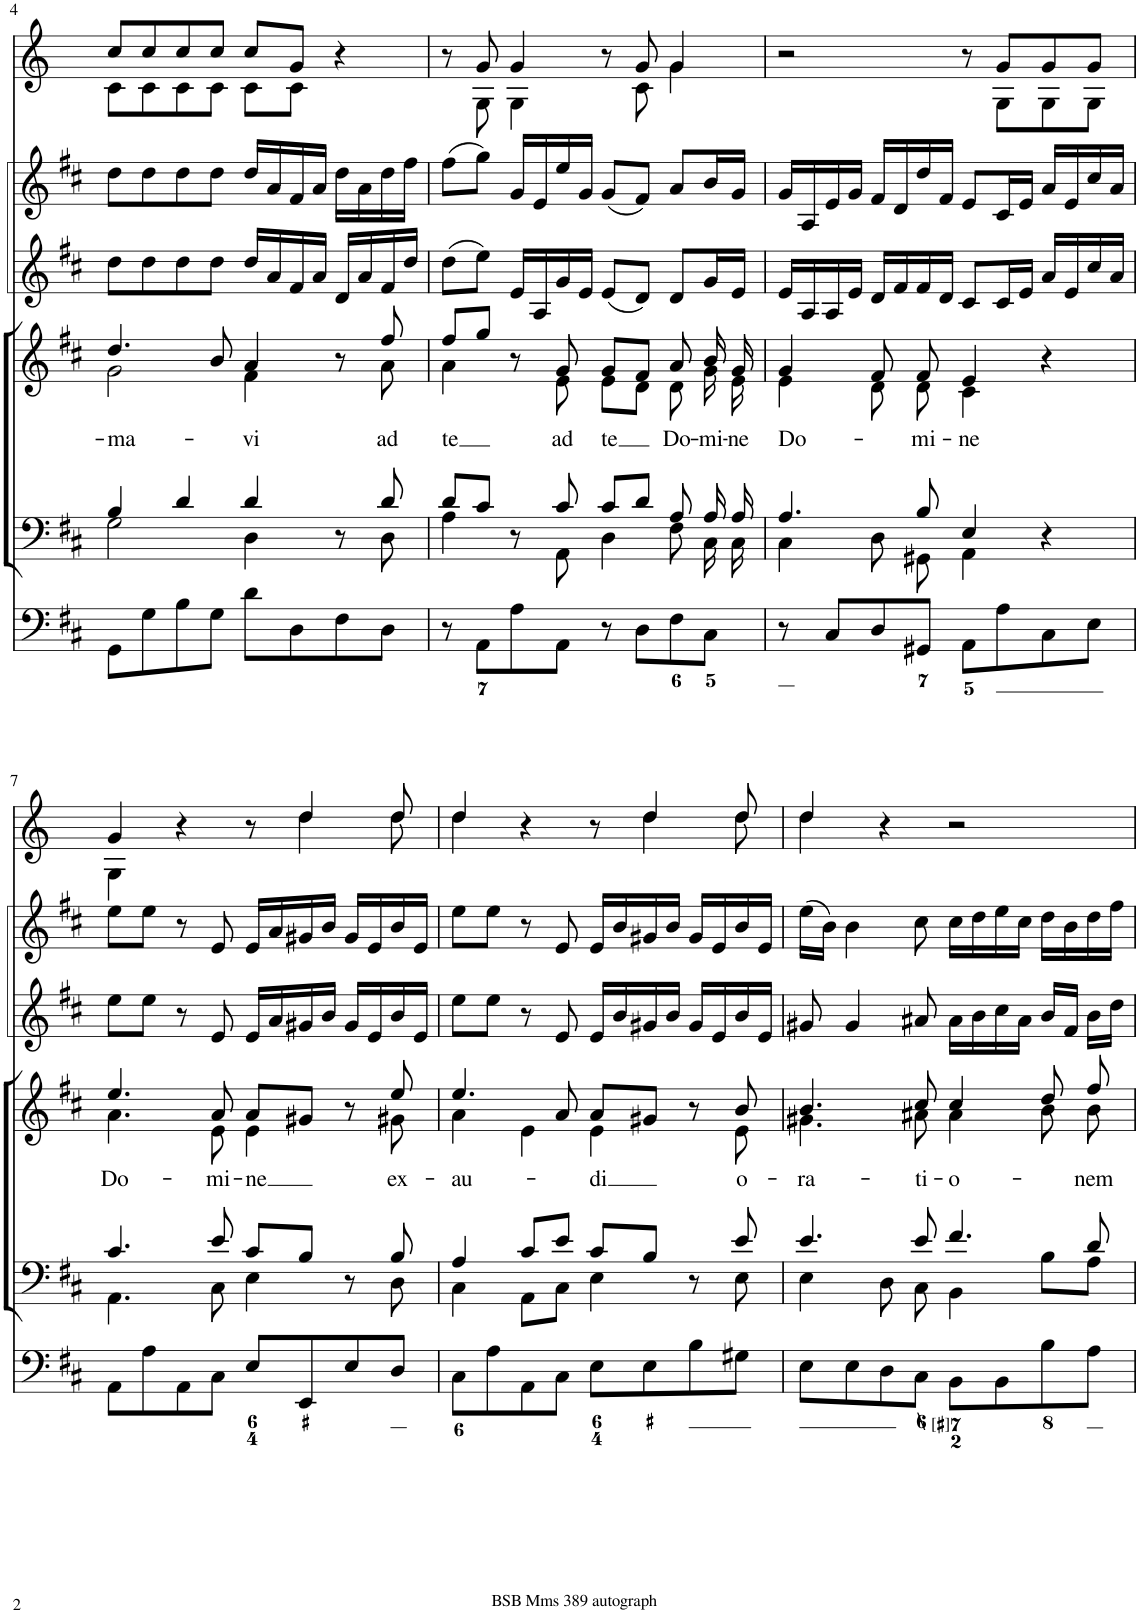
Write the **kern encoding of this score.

**kern	**kern	**kern	**text	**kern	**kern	**kern
*part6	*part5	*part4	*part4	*part3	*part2	*part1
*staff6	*staff5	*staff4	*staff4	*staff3	*staff2	*staff1
*I"Organ	*I"Voice	*I"Voice	*	*I"Violin	*I"Violini	*I"Clarini in D
*	*	*	*	*I'Vln	*I'Vln	*
!!LO:PB:g=z
*clefF4	*clefF4	*clefG2	*	*clefG2	*clefG2	*clefG2
*	*	*	*	*	*	*Trd-1c-2
*k[f#c#]	*k[f#c#]	*k[f#c#]	*	*k[f#c#]	*k[f#c#]	*k[]
*M4/4	*M4/4	*M4/4	*	*M4/4	*M4/4	*M4/4
*met(c)	*met(c)	*met(c)	*	*met(c)	*met(c)	*met(c)
=4	=4	=4	=4	=4	=4	=4
*	*^	*	*	*	*	*
!	!	!	!	!LO:LY:b	!	!	!
*	*	*	*^	*	*	*	*^
8GG\L	4B/	2G\	4.dd/	2g\	-ma-	8dd\L	8dd\L	8cc/L	8c\L
8G\	.	.	.	.	.	8dd\	8dd\	8cc/	8c\
8B\	4d/	.	.	.	.	8dd\	8dd\	8cc/	8c\
8G\J	.	.	8b/	.	.	8dd\J	8dd\J	8cc/J	8c\J
!	!	!	!	!	!LO:LY:b	!	!	!	!
8d\L	4d/	4D\	4a/	4f#\	-vi	16dd/LL	16dd/LL	8cc/L	8c\L
.	.	.	.	.	.	16a/	16a/	.	.
8D\	.	.	.	.	.	16f#/	16f#/	8g/J	8c\J
.	.	.	.	.	.	16a/JJ	16a/JJ	.	.
8F#\	8r	8ryy	8r	8ryy	.	16d/LL	16dd\LL	4r	4ryy
.	.	.	.	.	.	16a/	16a\	.	.
!	!	!	!	!	!LO:LY:b	!	!	!	!
8D\J	8d/	8D\	8ff#/	8a\	ad	16f#/	16dd\	.	.
.	.	.	.	.	.	16dd/JJ	16ff#\JJ	.	.
=5	=5	=5	=5	=5	=5	=5	=5	=5	=5
!	!	!	!	!	!LO:LY:b	!	!	!	!
8r	8d/L	4A\	8ff#/L	4a\	te	(8dd\L	(8ff#\L	8r	8ryy
8AA\L	8c#/J	.	8gg/J	.	.	8ee\J)	8gg\J)	8g/	8G\
8A\	8r	8ryy	8r	8ryy	.	16e/LL	16g/LL	4g/	4G\
.	.	.	.	.	.	16A/	16e/	.	.
!	!	!	!	!	!LO:LY:b	!	!	!	!
8AA\J	8c#/	8AA\	8g/	8e\	ad	16g/	16ee/	.	.
.	.	.	.	.	.	16e/JJ	16g/JJ	.	.
!	!	!	!	!	!LO:LY:b	!	!	!	!
8r	8c#/L	4D\	8g/L	8e\L	te	(8e/L	(8g/L	8r	8ryy
8D\L	8d/J	.	8f#/J	8d\J	.	8d/J)	8f#/J)	8g/	8c\
!	!	!	!	!	!LO:LY:b	!	!	!	!
8F#\	8A/	8F#\	8a/	8d\	Do-	8d/L	8a/L	4g/	4g\
!	!	!	!	!	!LO:LY:b	!	!	!	!
8C#\J	16A/	16C#\	16b/	16g\	-mi-	16g/L	16b/L	.	.
!	!	!	!	!	!LO:LY:b	!	!	!	!
.	16A/	16C#\	16g/	16e\	-ne	16e/JJ	16g/JJ	.	.
=6	=6	=6	=6	=6	=6	=6	=6	=6	=6
!	!	!	!	!	!LO:LY:b	!	!	!	!
8r	4.A/	4C#\	4g/	4e\	Do-	16e/LL	16g/LL	2r	8ryy
.	.	.	.	.	.	16A/	16A/	.	.
*	*	*	*	*	*	*	*	*v	*v
8C#/L	.	.	.	.	.	16A/	16e/	.
.	.	.	.	.	.	16e/JJ	16g/JJ	.
8D/	.	8D\	8f#/	8d\	.	16d/LL	16f#/LL	.
.	.	.	.	.	.	16f#/	16d/	.
!	!	!	!	!	!LO:LY:b	!	!	!
8GG#X/J	8B/	8GG#X\	8f#/	8d\	-mi-	16f#/	16dd/	.
.	.	.	.	.	.	16d/JJ	16f#/JJ	.
!	!	!	!	!	!LO:LY:b	!	!	!
8AA\L	4E/	4AA\	4e/	4c#\	-ne	8c#/L	8e/L	8r
*	*	*	*	*	*	*	*	*^
8A\	.	.	.	.	.	16c#/L	16c#/L	8g/L	8G\L
.	.	.	.	.	.	16e/JJ	16e/JJ	.	.
8C#\	4r	4ryy	4r	4ryy	.	16a/LL	16a/LL	8g/	8G\
.	.	.	.	.	.	16e/	16e/	.	.
8E\J	.	.	.	.	.	16cc#/	16cc#/	8g/J	8G\J
.	.	.	.	.	.	16a/JJ	16a/JJ	.	.
!!LO:LB:g=z	!!
=7	=7	=7	=7	=7	=7	=7	=7	=7	=7
!	!	!	!	!	!LO:LY:b	!	!	!	!
8AA\L	4.c#/	4.AA\	4.ee/	4.a\	Do-	8ee\L	8ee\L	4g/	4G\
8A\	.	.	.	.	.	8ee\J	8ee\J	.	.
8AA\	.	.	.	.	.	8r	8r	4r	4.ryy
!	!	!	!	!	!LO:LY:b	!	!	!	!
8C#\J	8e/	8C#\	8a/	8e\	-mi-	8e/	8e/	.	.
!	!	!	!	!	!LO:LY:b	!	!	!	!
8E/L	8c#/L	4E\	8a/L	4e\	-ne	16e/LL	16e/LL	8r	.
.	.	.	.	.	.	16a/	16a/	.	.
8EE/	8B/J	.	8g#X/J	.	.	16g#X/	16g#X/	4dd/	4dd\
.	.	.	.	.	.	16b/JJ	16b/JJ	.	.
8E/	8r	8ryy	8r	8ryy	.	16g#/LL	16g#/LL	.	.
.	.	.	.	.	.	16e/	16e/	.	.
!	!	!	!	!	!LO:LY:b	!	!	!	!
8D/J	8B/	8D\	8ee/	8g#X\	ex-	16b/	16b/	8dd/	8dd\
.	.	.	.	.	.	16e/JJ	16e/JJ	.	.
=8	=8	=8	=8	=8	=8	=8	=8	=8	=8
!	!	!	!	!	!LO:LY:b	!	!	!	!
8C#\L	4A/	4C#\	4.ee/	4a\	-au-	8ee\L	8ee\L	4dd/	4dd\
8A\	.	.	.	.	.	8ee\J	8ee\J	.	.
8AA\	8c#/L	8AA\L	.	4e\	.	8r	8r	4r	4.ryy
8C#\J	8e/J	8C#\J	8a/	.	.	8e/	8e/	.	.
!	!	!	!	!	!LO:LY:b	!	!	!	!
8E\L	8c#/L	4E\	8a/L	4e\	-di	16e/LL	16e/LL	8r	.
.	.	.	.	.	.	16b/	16b/	.	.
8E\	8B/J	.	8g#X/J	.	.	16g#X/	16g#X/	4dd/	4dd\
.	.	.	.	.	.	16b/JJ	16b/JJ	.	.
8B\	8r	8ryy	8r	8ryy	.	16g#/LL	16g#/LL	.	.
.	.	.	.	.	.	16e/	16e/	.	.
!	!	!	!	!	!LO:LY:b	!	!	!	!
8G#X\J	8e/	8E\	8b/	8e\	o-	16b/	16b/	8dd/	8dd\
.	.	.	.	.	.	16e/JJ	16e/JJ	.	.
=9	=9	=9	=9	=9	=9	=9	=9	=9	=9
!	!	!	!	!	!LO:LY:b	!	!	!	!
8E\L	4.e/	4E\	4.b/	4.g#X\	-ra-	8g#X/	(16ee\LL	4dd/	4dd\
.	.	.	.	.	.	.	16b\JJ)	.	.
8E\	.	.	.	.	.	4g#/	4b\	.	.
8D\	.	8D\	.	.	.	.	.	4r	2.ryy
!	!	!	!	!	!LO:LY:b	!	!	!	!
8C#\J	8e/	8C#\	8cc#/	8a#X\	-ti-	8a#X/	8cc#\	.	.
!	!	!	!	!	!LO:LY:b	!	!	!	!
8BB\L	4.f#/	4BB\	4cc#/	4a#\	-o-	16a#\LL	16cc#\LL	2r	.
.	.	.	.	.	.	16b\	16dd\	.	.
8BB\	.	.	.	.	.	16cc#\	16ee\	.	.
.	.	.	.	.	.	16a#\JJ	16cc#\JJ	.	.
8B\	.	8B\L	8dd/	8b\	.	16b/LL	16dd\LL	.	.
.	.	.	.	.	.	16f#/JJ	16b\	.	.
!	!	!	!	!	!LO:LY:b	!	!	!	!
8A\J	8d/	8A\J	8ff#/	8b\	-nem	16b\LL	16dd\	.	.
.	.	.	.	.	.	16dd\JJ	16ff#\JJ	.	.
*	*v	*v	*	*	*	*	*	*v	*v
*	*	*v	*v	*	*	*	*
=	=	=	=	=	=	=
*-	*-	*-	*-	*-	*-	*-
